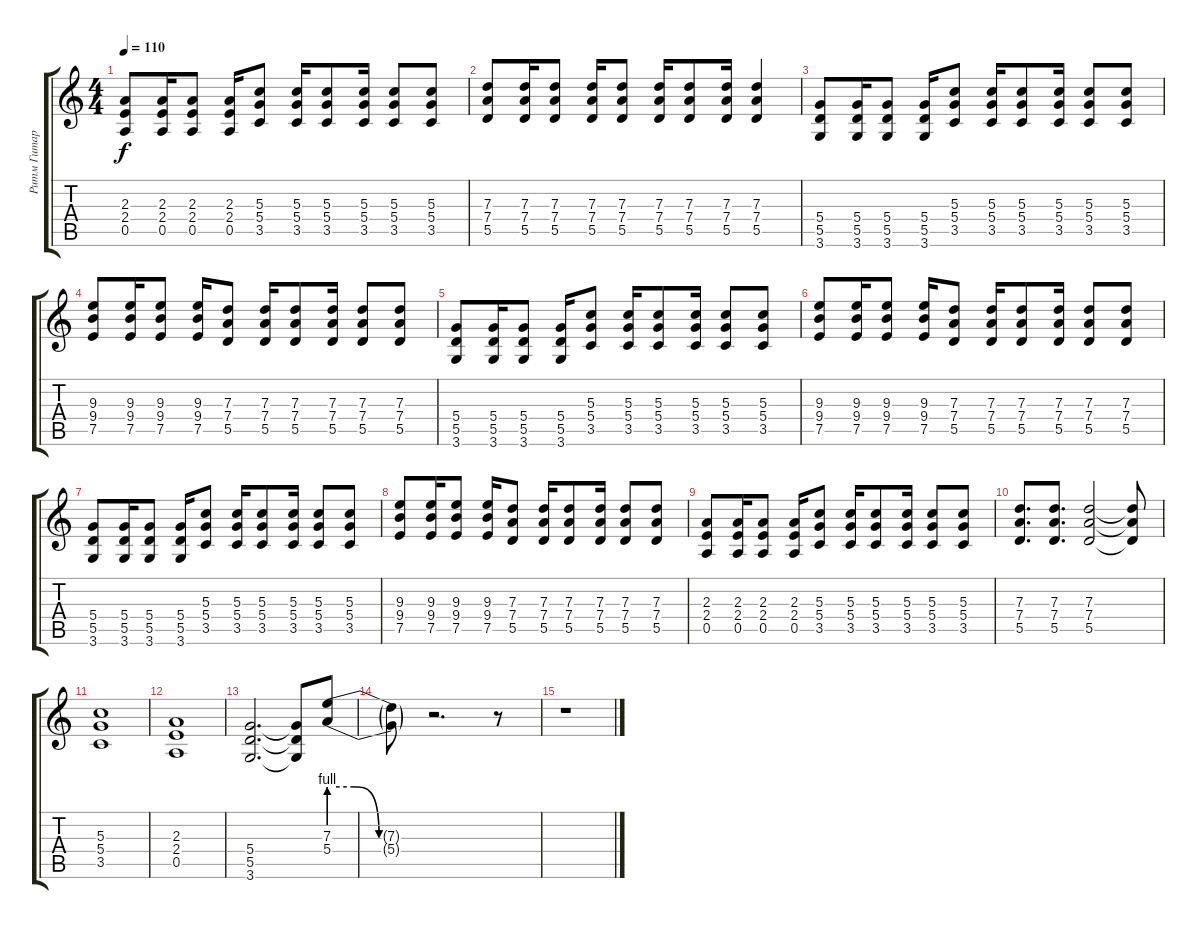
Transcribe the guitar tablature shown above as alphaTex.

\track ("Ритм Гитара" "Ритм Гитар") {instrument overdrivenguitar}
\staff {score tabs}
\tuning (E4 B3 G3 D3 A2 E2) {hide}
\ts (4 4)
\tempo 110
\clef g2
\ks c
(2.3 2.4 0.5).8{dy f} (2.3 2.4 0.5).16 (2.3 2.4 0.5).8 (2.3 2.4 0.5).16 (5.3 5.4 3.5).8 (5.3 5.4 3.5).16 (5.3 5.4 3.5).8 (5.3 5.4 3.5).16 (5.3 5.4 3.5).8 (5.3 5.4 3.5).8 |
(7.3 7.4 5.5).8 (7.3 7.4 5.5).16 (7.3 7.4 5.5).8 (7.3 7.4 5.5).16 (7.3 7.4 5.5).8 (7.3 7.4 5.5).16 (7.3 7.4 5.5).8 (7.3 7.4 5.5).16 (7.3 7.4 5.5).4 |
(5.4 5.5 3.6).8 (5.4 5.5 3.6).16 (5.4 5.5 3.6).8 (5.4 5.5 3.6).16 (5.3 5.4 3.5).8 (5.3 5.4 3.5).16 (5.3 5.4 3.5).8 (5.3 5.4 3.5).16 (5.3 5.4 3.5).8 (5.3 5.4 3.5).8 |
(9.3 9.4 7.5).8 (9.3 9.4 7.5).16 (9.3 9.4 7.5).8 (9.3 9.4 7.5).16 (7.3 7.4 5.5).8 (7.3 7.4 5.5).16 (7.3 7.4 5.5).8 (7.3 7.4 5.5).16 (7.3 7.4 5.5).8 (7.3 7.4 5.5).8 |
(5.4 5.5 3.6).8 (5.4 5.5 3.6).16 (5.4 5.5 3.6).8 (5.4 5.5 3.6).16 (5.3 5.4 3.5).8 (5.3 5.4 3.5).16 (5.3 5.4 3.5).8 (5.3 5.4 3.5).16 (5.3 5.4 3.5).8 (5.3 5.4 3.5).8 |
(9.3 9.4 7.5).8 (9.3 9.4 7.5).16 (9.3 9.4 7.5).8 (9.3 9.4 7.5).16 (7.3 7.4 5.5).8 (7.3 7.4 5.5).16 (7.3 7.4 5.5).8 (7.3 7.4 5.5).16 (7.3 7.4 5.5).8 (7.3 7.4 5.5).8 |
(5.4 5.5 3.6).8 (5.4 5.5 3.6).16 (5.4 5.5 3.6).8 (5.4 5.5 3.6).16 (5.3 5.4 3.5).8 (5.3 5.4 3.5).16 (5.3 5.4 3.5).8 (5.3 5.4 3.5).16 (5.3 5.4 3.5).8 (5.3 5.4 3.5).8 |
(9.3 9.4 7.5).8 (9.3 9.4 7.5).16 (9.3 9.4 7.5).8 (9.3 9.4 7.5).16 (7.3 7.4 5.5).8 (7.3 7.4 5.5).16 (7.3 7.4 5.5).8 (7.3 7.4 5.5).16 (7.3 7.4 5.5).8 (7.3 7.4 5.5).8 |
(2.3 2.4 0.5).8 (2.3 2.4 0.5).16 (2.3 2.4 0.5).8 (2.3 2.4 0.5).16 (5.3 5.4 3.5).8 (5.3 5.4 3.5).16 (5.3 5.4 3.5).8 (5.3 5.4 3.5).16 (5.3 5.4 3.5).8 (5.3 5.4 3.5).8 |
(7.3 7.4 5.5).8{d} (7.3 7.4 5.5).8{d} (7.3 7.4 5.5).2 (7.3{t} 7.4{t} 5.5{t}).8 |
(5.3 5.4 3.5).1 |
(2.3 2.4 0.5).1 |
(5.4 5.5 3.6).2{d} (5.4{t} 5.5{t} 3.6{t}).8 (7.3{be (custom 0 4 15 4 30 0 60 0)} 5.4{be (custom 0 4 15 4 30 0 60 0)}).8 |
(7.3{t} 5.4{t}).8 r.2{d} r.8 |
r.1
